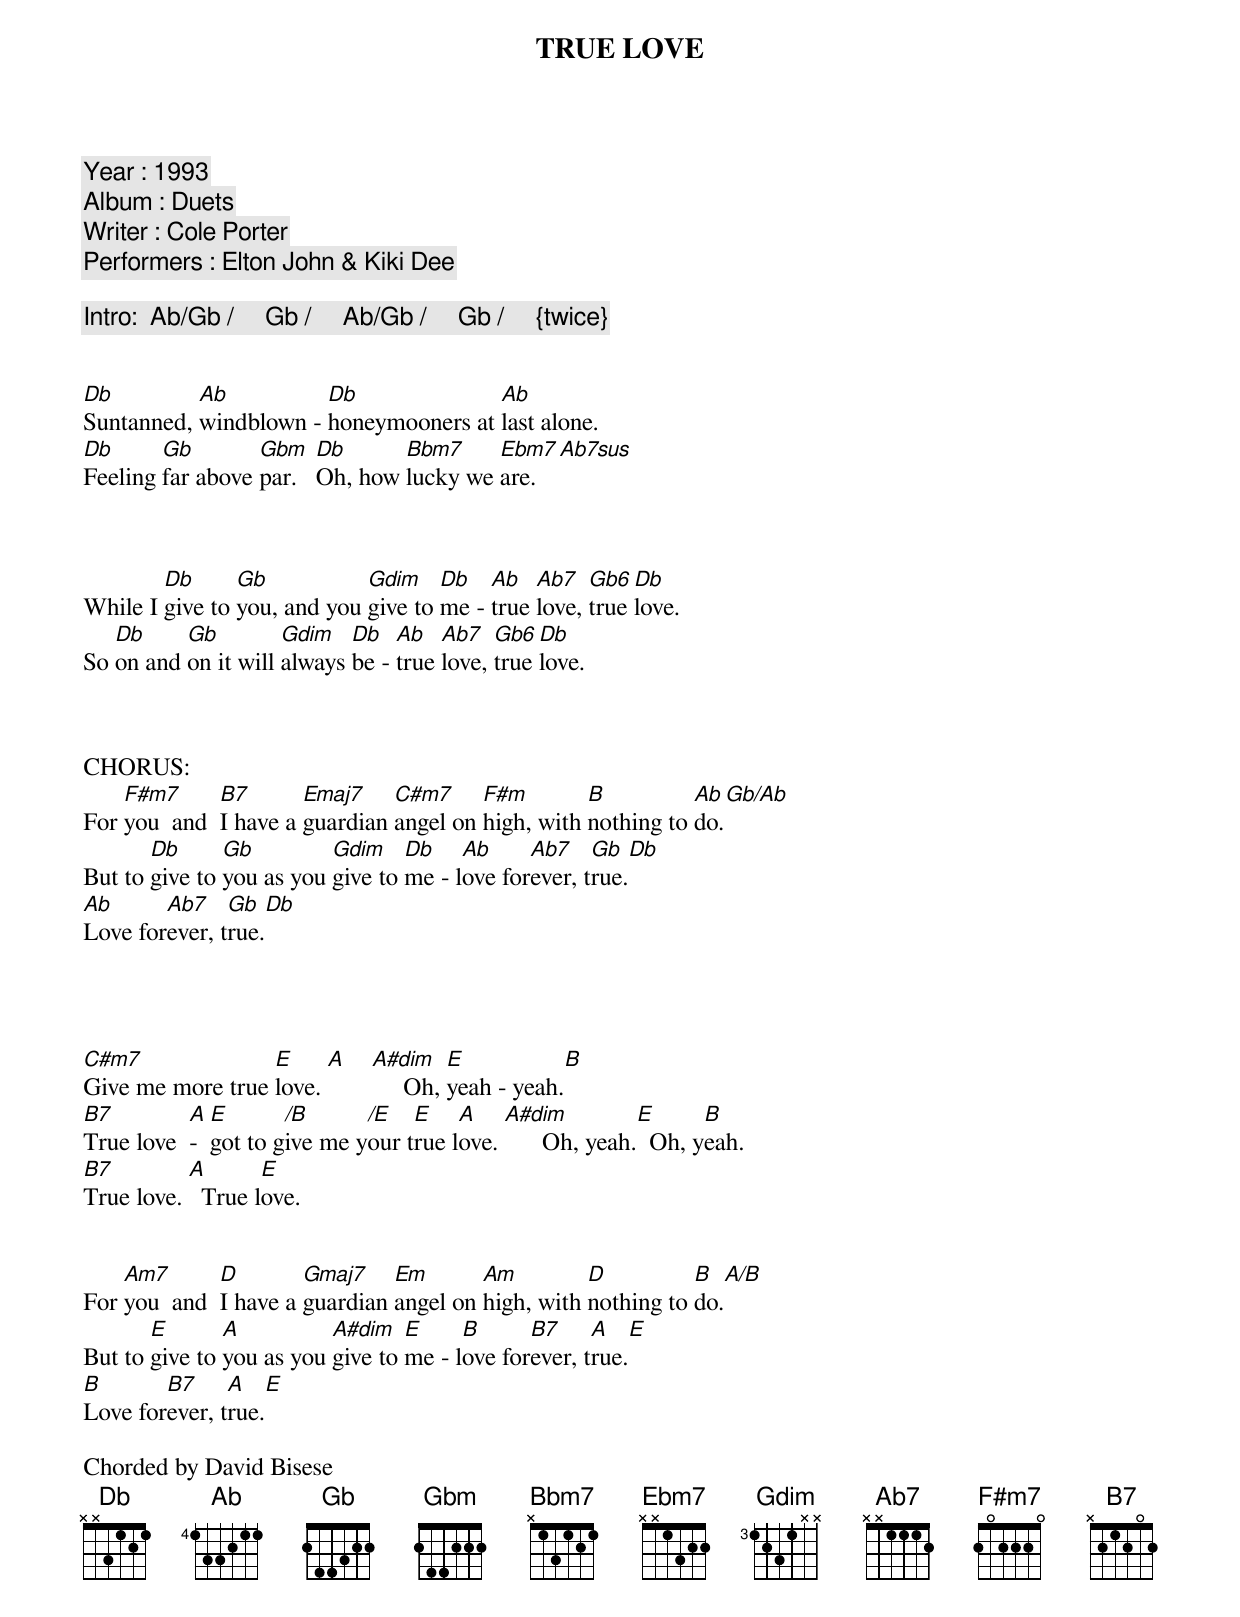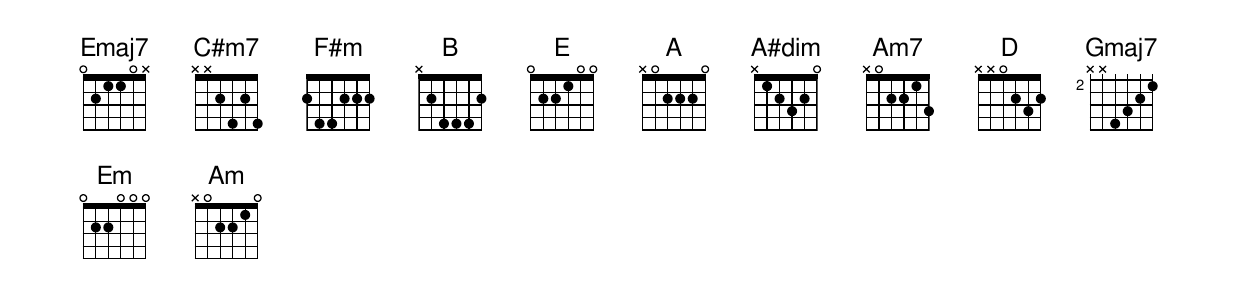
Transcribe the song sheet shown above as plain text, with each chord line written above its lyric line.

TRUE LOVE


      Year : 1993
     Album : Duets
    Writer : Cole Porter
Performers : Elton John & Kiki Dee

Intro:  Ab/Gb /     Gb /     Ab/Gb /     Gb /     {twice}


Db         Ab          Db              Ab
Suntanned, windblown - honeymooners at last alone.
Db      Gb        Gbm    Db      Bbm7     Ebm7     Ab7sus
Feeling far above par.   Oh, how lucky we are.



        Db      Gb           Gdim    Db   Ab   Ab7   Gb6  Db
While I give to you, and you give to me - true love, true love.
   Db     Gb         Gdim   Db   Ab   Ab7   Gb6  Db
So on and on it will always be - true love, true love.



CHORUS:
    F#m7      B7       Emaj7    C#m7     F#m        B          Ab Gb/Ab
For you  and  I have a guardian angel on high, with nothing to do.
       Db      Gb         Gdim    Db    Ab     Ab7    Gb   Db
But to give to you as you give to me - love forever, true.
Ab      Ab7    Gb     Db
Love forever, true.


{Repeat Chorus}


C#m7              E     A   A#dim    E            B
Give me more true love.          Oh, yeah - yeah.
B7         A  E       /B      /E   E    A    A#dim          E      B
True love  -  got to give me your true love.       Oh, yeah.  Oh, yeah.
B7         A       E
True love.   True love.


    Am7       D        Gmaj7    Em       Am         D          B    A/B
For you  and  I have a guardian angel on high, with nothing to do.
       E       A          A#dim   E     B      B7     A    E
But to give to you as you give to me - love forever, true.
B       B7     A      E
Love forever, true.

Chorded by David Bisese
